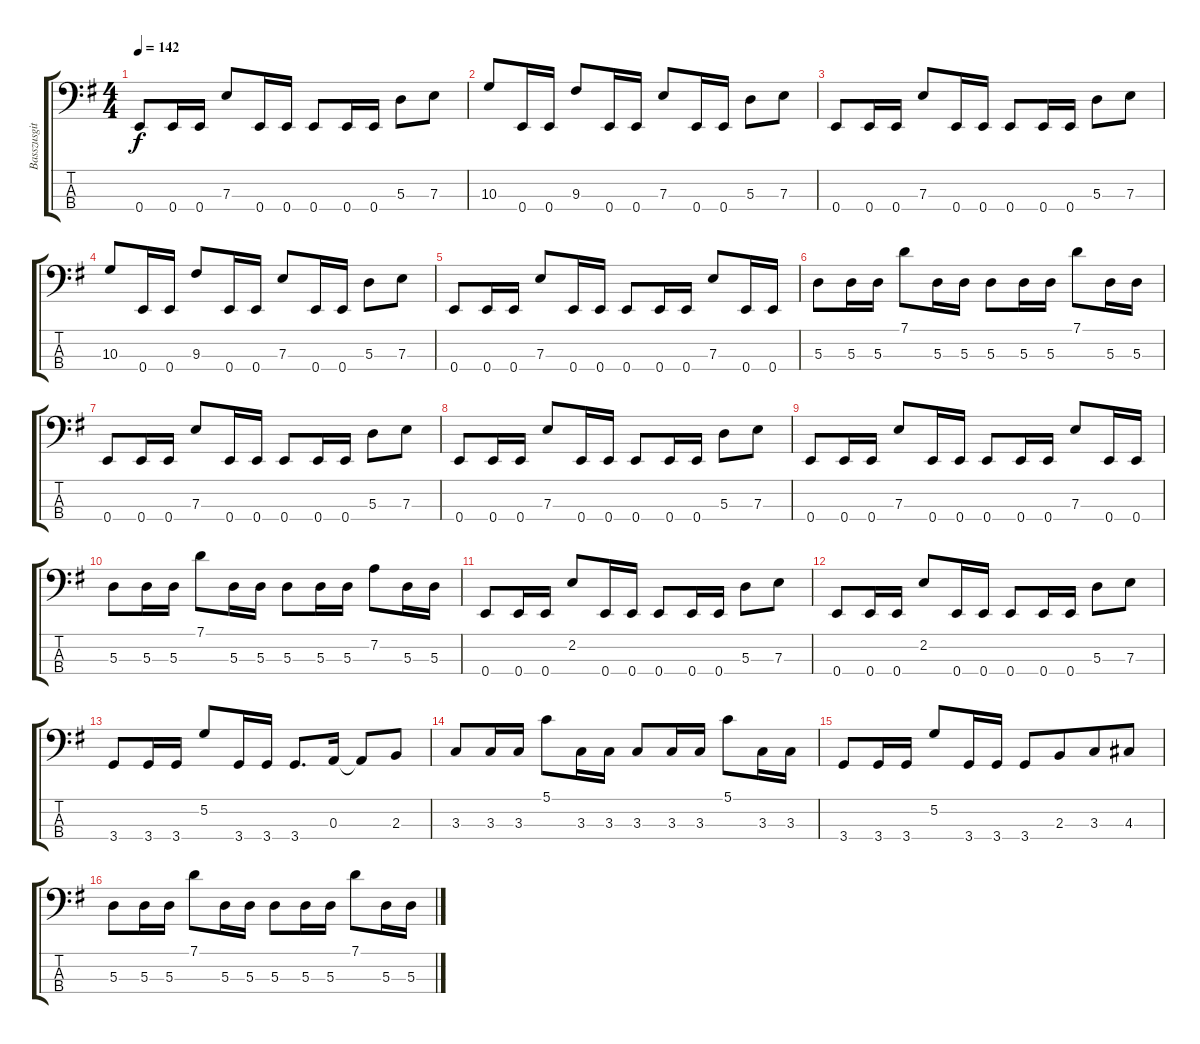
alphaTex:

\track ("Basszusgitár (Greg Smith)" "Basszusgit") {instrument electricbassfinger}
\staff {score tabs}
\tuning (G2 D2 A1 E1) {hide}
\ts (4 4)
\tempo 142
\clef f4
\ks g
0.4.8{dy f} 0.4.16 0.4.16 7.3.8 0.4.16 0.4.16 0.4.8 0.4.16 0.4.16 5.3.8 7.3.8 |
10.3.8 0.4.16 0.4.16 9.3.8 0.4.16 0.4.16 7.3.8 0.4.16 0.4.16 5.3.8 7.3.8 |
0.4.8 0.4.16 0.4.16 7.3.8 0.4.16 0.4.16 0.4.8 0.4.16 0.4.16 5.3.8 7.3.8 |
10.3.8 0.4.16 0.4.16 9.3.8 0.4.16 0.4.16 7.3.8 0.4.16 0.4.16 5.3.8 7.3.8 |
0.4.8 0.4.16 0.4.16 7.3.8 0.4.16 0.4.16 0.4.8 0.4.16 0.4.16 7.3.8 0.4.16 0.4.16 |
5.3.8 5.3.16 5.3.16 7.1.8 5.3.16 5.3.16 5.3.8 5.3.16 5.3.16 7.1.8 5.3.16 5.3.16 |
0.4.8 0.4.16 0.4.16 7.3.8 0.4.16 0.4.16 0.4.8 0.4.16 0.4.16 5.3.8 7.3.8 |
0.4.8 0.4.16 0.4.16 7.3.8 0.4.16 0.4.16 0.4.8 0.4.16 0.4.16 5.3.8 7.3.8 |
0.4.8 0.4.16 0.4.16 7.3.8 0.4.16 0.4.16 0.4.8 0.4.16 0.4.16 7.3.8 0.4.16 0.4.16 |
5.3.8 5.3.16 5.3.16 7.1.8 5.3.16 5.3.16 5.3.8 5.3.16 5.3.16 7.2.8 5.3.16 5.3.16 |
0.4.8 0.4.16 0.4.16 2.2.8 0.4.16 0.4.16 0.4.8 0.4.16 0.4.16 5.3.8 7.3.8 |
0.4.8 0.4.16 0.4.16 2.2.8 0.4.16 0.4.16 0.4.8 0.4.16 0.4.16 5.3.8 7.3.8 |
3.4.8 3.4.16 3.4.16 5.2.8 3.4.16 3.4.16 3.4.8{d} 0.3.16 0.3{t}.8 2.3.8 |
3.3.8 3.3.16 3.3.16 5.1.8 3.3.16 3.3.16 3.3.8 3.3.16 3.3.16 5.1.8 3.3.16 3.3.16 |
3.4.8 3.4.16 3.4.16 5.2.8 3.4.16 3.4.16 3.4.8 2.3.8{beam merge} 3.3.8 4.3.8 |
5.3.8 5.3.16 5.3.16 7.1.8 5.3.16 5.3.16 5.3.8 5.3.16 5.3.16 7.1.8 5.3.16 5.3.16
